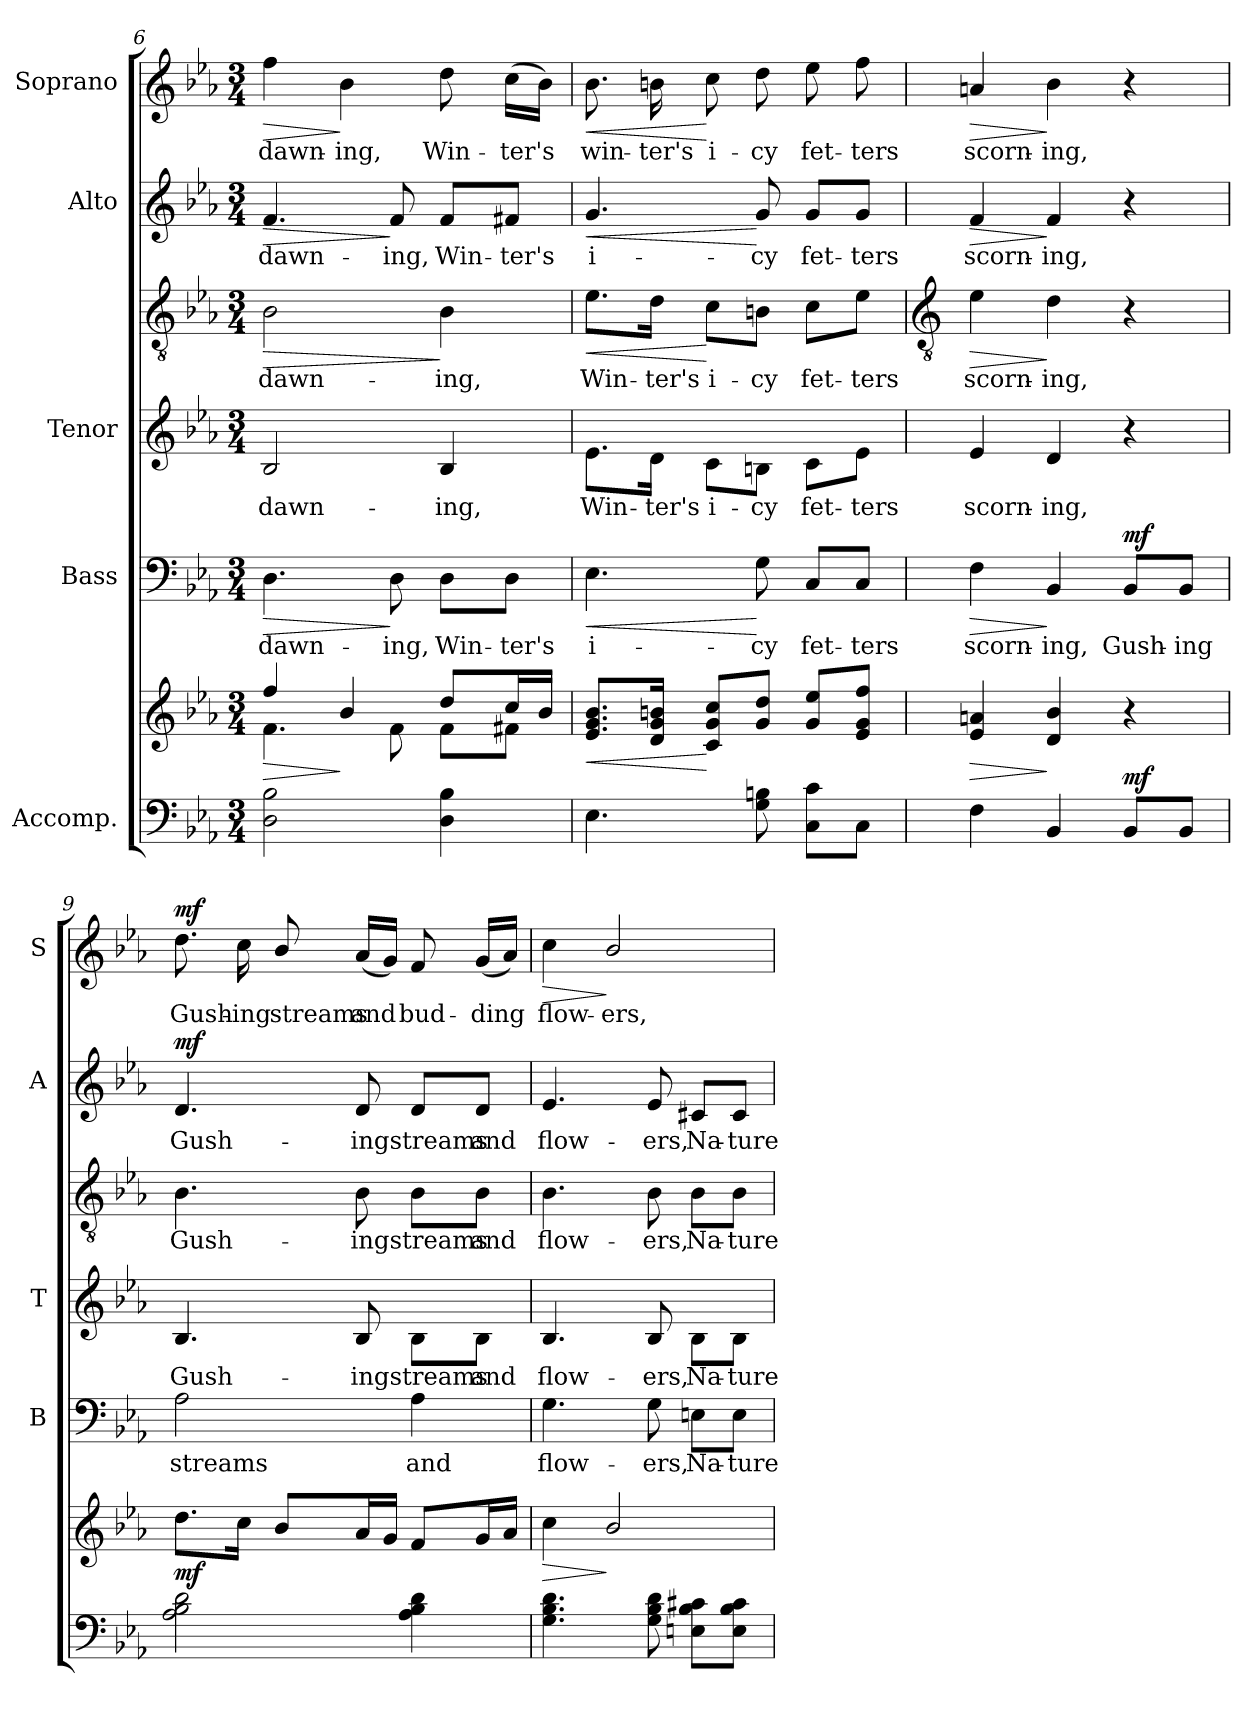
**kern	**kern	**dynam	**kern	**text	**dynam	**kern	**text	**kern	**text	**dynam	**kern	**text	**dynam	**kern	**text	**dynam
*part5	*part5	*part5	*part4	*part4	*part4	*part3	*part3	*part3	*part3	*part3	*part2	*part2	*part2	*part1	*part1	*part1
*staff7	*staff6	*staff6/7	*staff5	*staff5	*staff5	*staff4	*staff4	*staff3	*staff3	*staff3/4	*staff2	*staff2	*staff2	*staff1	*staff1	*staff1
*I"Accomp.	*	*	*I"Bass	*	*	*I"Tenor	*	*	*	*	*I"Alto	*	*	*I"Soprano	*	*
*	*	*	*I'B	*	*	*I'T	*	*	*	*	*I'A	*	*	*I'S	*	*
*clefF4	*clefG2	*	*clefF4	*	*	*	*	*clefGv2	*	*	*clefG2	*	*	*clefG2	*	*
*k[b-e-a-]	*k[b-e-a-]	*	*k[b-e-a-]	*	*	*k[b-e-a-]	*	*k[b-e-a-]	*	*	*k[b-e-a-]	*	*	*k[b-e-a-]	*	*
*E-:	*E-:	*	*E-:	*	*	*E-:	*	*E-:	*	*	*E-:	*	*	*E-:	*	*
*M3/4	*M3/4	*	*M3/4	*	*	*M3/4	*	*M3/4	*	*	*M3/4	*	*	*M3/4	*	*
=6	=6	=6	=6	=6	=6	=6	=6	=6	=6	=6	=6	=6	=6	=6	=6	=6
!	!	!LO:HP:b	!	!LO:LY:b	!LO:HP:b	!	!LO:LY:b	!	!LO:LY:b	!LO:HP:b	!	!LO:LY:b	!LO:HP:b	!	!LO:LY:b	!LO:HP:b
*	*^	*	*	*	*	*	*	*	*	*	*	*	*	*	*	*
2D 2B-	4ff/	4.f\	>	4.D	dawn-	>	2B-	dawn-	2B-	dawn-	>	4.f	dawn-	>	4ff	dawn-	>
!	!	!	!	!	!	!	!	!	!	!	!	!	!	!	!	!LO:LY:b	!
.	4b-/	.	]	.	.	.	.	.	.	.	.	.	.	.	4b-	-ing,	]
!	!	!	!	!	!LO:LY:b	!	!	!	!	!	!	!	!LO:LY:b	!	!	!	!
.	.	8f\	.	8D	-ing,	]	.	.	.	.	.	8f	-ing,	]	.	.	.
!	!	!	!	!	!LO:LY:b	!	!	!LO:LY:b	!	!LO:LY:b	!	!	!LO:LY:b	!	!	!LO:LY:b	!
4D 4B-	8dd/L	8f\L	.	8D\L	Win-	.	4B-	-ing,	4B-	-ing,	]	8f/L	Win-	.	8dd	Win-	.
!	!	!	!	!	!LO:LY:b	!	!	!	!	!	!	!	!LO:LY:b	!	!	!LO:LY:b	!
.	16cc/L	8f#X\J	.	8D\J	-ter's	.	.	.	.	.	.	8f#X/J	-ter's	.	(>16ccLL	-ter's	.
.	16b-/JJ	.	.	.	.	.	.	.	.	.	.	.	.	.	16b-JJ)	.	.
*	*v	*v	*	*	*	*	*	*	*	*	*	*	*	*	*	*	*
=7	=7	=7	=7	=7	=7	=7	=7	=7	=7	=7	=7	=7	=7	=7	=7	=7
!	!	!LO:HP:b	!	!LO:LY:b	!LO:HP:b	!	!LO:LY:b	!	!LO:LY:b	!LO:HP:b	!	!LO:LY:b	!LO:HP:b	!	!LO:LY:b	!LO:HP:b
4.E-	8.e-/ 8.g/ 8.b-/L	<	4.E-	i-	<	8.e-\L	Win-	8.e-\L	Win-	<	4.g	i-	<	8.b-	win-	<
!	!	!	!	!	!	!	!LO:LY:b	!	!LO:LY:b	!	!	!	!	!	!LO:LY:b	!
.	16d/ 16g/ 16bn/J	.	.	.	.	16d\Jk	-ter's	16d\Jk	-ter's	.	.	.	.	16bn	-ter's	.
!	!	!	!	!	!	!	!LO:LY:b	!	!LO:LY:b	!	!	!	!	!	!LO:LY:b	!
.	8c/ 8g/ 8cc/L	[	.	.	.	8c\L	i-	8c\L	i-	[	.	.	.	8cc	i-	[
!	!	!	!	!LO:LY:b	!	!	!LO:LY:b	!	!LO:LY:b	!	!	!LO:LY:b	!	!	!LO:LY:b	!
8G 8Bn	8g/ 8dd/J	.	8G	-cy	[	8Bn\J	-cy	8Bn\J	-cy	.	8g	-cy	[	8dd	-cy	.
!	!	!	!	!LO:LY:b	!	!	!LO:LY:b	!	!LO:LY:b	!	!	!LO:LY:b	!	!	!LO:LY:b	!
8C 8cL	8g/ 8ee-/L	.	8C/L	fet-	.	8c\L	fet-	8c\L	fet-	.	8g/L	fet-	.	8ee-	fet-	.
!	!	!	!	!LO:LY:b	!	!	!LO:LY:b	!	!LO:LY:b	!	!	!LO:LY:b	!	!	!LO:LY:b	!
8CJ	8e-/ 8g/ 8ff/J	.	8C/J	-ters	.	8e-\J	-ters	8e-\J	-ters	.	8g/J	-ters	.	8ff	-ters	.
!!LO:LB:g=z
=8	=8	=8	=8	=8	=8	=8	=8	=8	=8	=8	=8	=8	=8	=8	=8	=8
*	*	*	*	*	*	*	*	*clefGv2	*	*	*	*	*	*	*	*
!	!	!LO:HP:b	!	!LO:LY:b	!LO:HP:b	!	!LO:LY:b	!	!LO:LY:b	!LO:HP:b	!	!LO:LY:b	!LO:HP:b	!	!LO:LY:b	!LO:HP:b
4F	4e- 4an	>	4F	scorn-	>	4e-	scorn-	4e-	scorn-	>	4f	scorn-	>	4an	scorn-	>
!	!	!	!	!LO:LY:b	!	!	!LO:LY:b	!	!LO:LY:b	!	!	!LO:LY:b	!	!	!LO:LY:b	!
4BB-	4d 4b-	]	4BB-	-ing,	]	4d	-ing,	4d	-ing,	]	4f	-ing,	]	4b-	-ing,	]
!	!	!LO:DY:a=2	!	!LO:LY:b	!LO:DY:b	!	!	!	!	!	!	!	!	!	!	!
8BB-L	4r	mf	8BB-/L	Gush-	mf	4r	.	4r	.	.	4r	.	.	4r	.	.
!	!	!	!	!LO:LY:b	!	!	!	!	!	!	!	!	!	!	!	!
8BB-J	.	.	8BB-/J	-ing	.	.	.	.	.	.	.	.	.	.	.	.
=9	=9	=9	=9	=9	=9	=9	=9	=9	=9	=9	=9	=9	=9	=9	=9	=9
!	!	!LO:DY:b	!	!LO:LY:b	!	!	!LO:LY:b	!	!LO:LY:b	!LO:DY:b=2	!	!LO:LY:b	!	!	!LO:LY:b	!
!	!	!	!	!	!	!	!	!	!	!LO:DY:n=1:b	!	!	!LO:DY:b	!	!	!LO:DY:b
2A- 2B- 2d	8.ddL	mf	2A-	streams	.	4.B-	Gush-	4.B-	Gush-	mf mf	4.d	Gush-	mf	8.dd	Gush-	mf
!	!	!	!	!	!	!	!	!	!	!	!	!	!	!	!LO:LY:b	!
.	16ccJ	.	.	.	.	.	.	.	.	.	.	.	.	16cc	-ing	.
!	!	!	!	!	!	!	!	!	!	!	!	!	!	!	!LO:LY:b	!
.	8b-/L	.	.	.	.	.	.	.	.	.	.	.	.	8b-/	streams	.
!	!	!	!	!	!	!	!LO:LY:b	!	!LO:LY:b	!	!	!LO:LY:b	!	!	!LO:LY:b	!
.	16a-L	.	.	.	.	8B-	-ing	8B-	-ing	.	8d	-ing	.	(<16a-LL	and	.
.	16gJJ	.	.	.	.	.	.	.	.	.	.	.	.	16gJJ)	.	.
!	!	!	!	!LO:LY:b	!	!	!LO:LY:b	!	!LO:LY:b	!	!	!LO:LY:b	!	!	!LO:LY:b	!
4A- 4B- 4d	8fL	.	4A-	and	.	8B-\L	streams	8B-\L	streams	.	8d/L	streams	.	8f	bud-	.
!	!	!	!	!	!	!	!LO:LY:b	!	!LO:LY:b	!	!	!LO:LY:b	!	!	!LO:LY:b	!
.	16gL	.	.	.	.	8B-\J	and	8B-\J	and	.	8d/J	and	.	(<16gLL	-ding	.
.	16a-JJ	.	.	.	.	.	.	.	.	.	.	.	.	16a-JJ)	.	.
=10	=10	=10	=10	=10	=10	=10	=10	=10	=10	=10	=10	=10	=10	=10	=10	=10
!	!	!LO:HP:b	!	!LO:LY:b	!	!	!LO:LY:b	!	!LO:LY:b	!	!	!LO:LY:b	!	!	!LO:LY:b	!LO:HP:b
4.G 4.B- 4.d	4cc	>	4.G	flow-	.	4.B-	flow-	4.B-	flow-	.	4.e-	flow-	.	4cc	flow-	>
!	!	!	!	!	!	!	!	!	!	!	!	!	!	!	!LO:LY:b	!
.	2b-/	]	.	.	.	.	.	.	.	.	.	.	.	2b-/	-ers,	]
!	!	!	!	!LO:LY:b	!	!	!LO:LY:b	!	!LO:LY:b	!	!	!LO:LY:b	!	!	!	!
8G 8B- 8d	.	.	8G	-ers,	.	8B-	-ers,	8B-	-ers,	.	8e-	-ers,	.	.	.	.
!	!	!	!	!LO:LY:b	!	!	!LO:LY:b	!	!LO:LY:b	!	!	!LO:LY:b	!	!	!	!
8En 8B- 8c#XL	.	.	8En\L	Na-	.	8B-\L	Na-	8B-\L	Na-	.	8c#X/L	Na-	.	.	.	.
!	!	!	!	!LO:LY:b	!	!	!LO:LY:b	!	!LO:LY:b	!	!	!LO:LY:b	!	!	!	!
8E 8B- 8c#J	.	.	8E\J	-ture	.	8B-\J	-ture	8B-\J	-ture	.	8c#/J	-ture	.	.	.	.
=	=	=	=	=	=	=	=	=	=	=	=	=	=	=	=	=
*-	*-	*-	*-	*-	*-	*-	*-	*-	*-	*-	*-	*-	*-	*-	*-	*-
